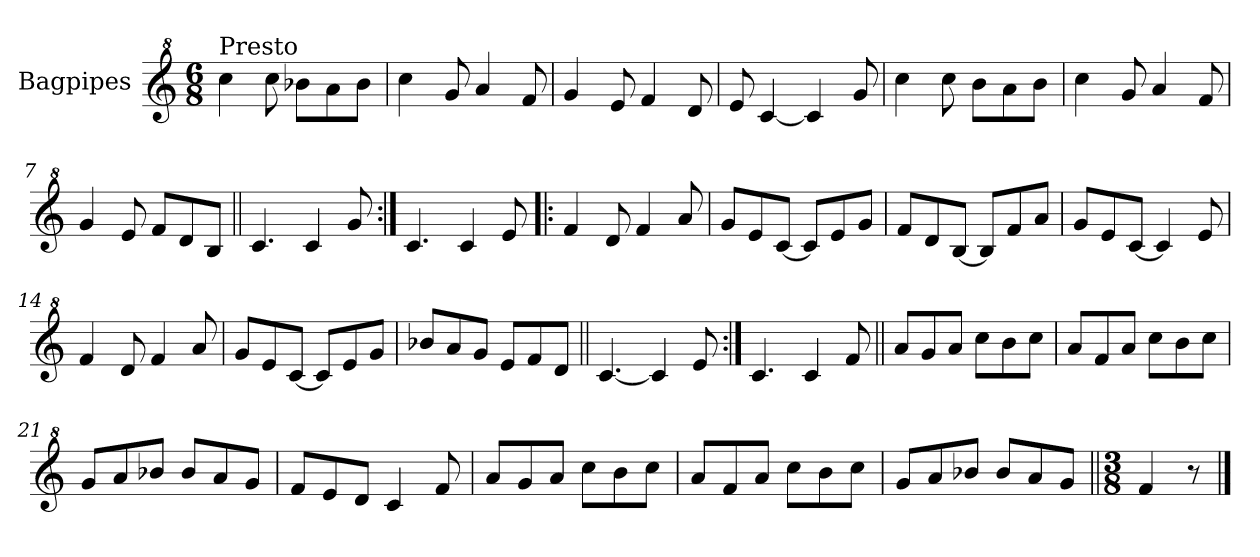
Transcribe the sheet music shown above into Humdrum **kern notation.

**kern
*part1
*staff1
*I"Bagpipes
*I'Bag
*clefG^2
*k[]
*C:
*M6/8
=1
!LO:TX:a:t=Presto
4ccc\
8ccc\
8bb-X\L
8aa\
8bb-\J
=2
4ccc\
8gg/
4aa/
8ff/
=3
4gg/
8ee/
4ff/
8dd/
=4
8ee/
[4cc/
4cc/]
8gg/
=5
4ccc\
8ccc\
8bb\L
8aa\
8bb\J
=6
4ccc\
8gg/
4aa/
8ff/
=7
4gg/
8ee/
8ff/L
8dd/
8b/J
=8||
4.cc/
4cc/
8gg/
!!LO:LB:g=z
=9:|!
4.cc/
4cc/
8ee/
=10!|:
4ff/
8dd/
4ff/
8aa/
=11
8gg/L
8ee/
[8cc/J
8cc/L]
8ee/
8gg/J
=12
8ff/L
8dd/
[8b/J
8b/L]
8ff/
8aa/J
=13
8gg/L
8ee/
[8cc/J
4cc/]
8ee/
=14
4ff/
8dd/
4ff/
8aa/
=15
8gg/L
8ee/
[8cc/J
8cc/L]
8ee/
8gg/J
=16
8bb-X/L
8aa/
8gg/J
8ee/L
8ff/
8dd/J
!!LO:LB:g=z
=17||
[4.cc/
4cc/]
8ee/
=18:|!
4.cc/
4cc/
8ff/
=19||
8aa/L
8gg/
8aa/J
8ccc\L
8bb\
8ccc\J
=20
8aa/L
8ff/
8aa/J
8ccc\L
8bb\
8ccc\J
=21
8gg/L
8aa/
8bb-X/J
8bb-/L
8aa/
8gg/J
=22
8ff/L
8ee/
8dd/J
4cc/
8ff/
=23
8aa/L
8gg/
8aa/J
8ccc\L
8bb\
8ccc\J
=24
8aa/L
8ff/
8aa/J
8ccc\L
8bb\
8ccc\J
!!LO:LB:g=z
=25
8gg/L
8aa/
8bb-X/J
8bb-/L
8aa/
8gg/J
=26||
*M3/8
4ff/
8r
==
*-
